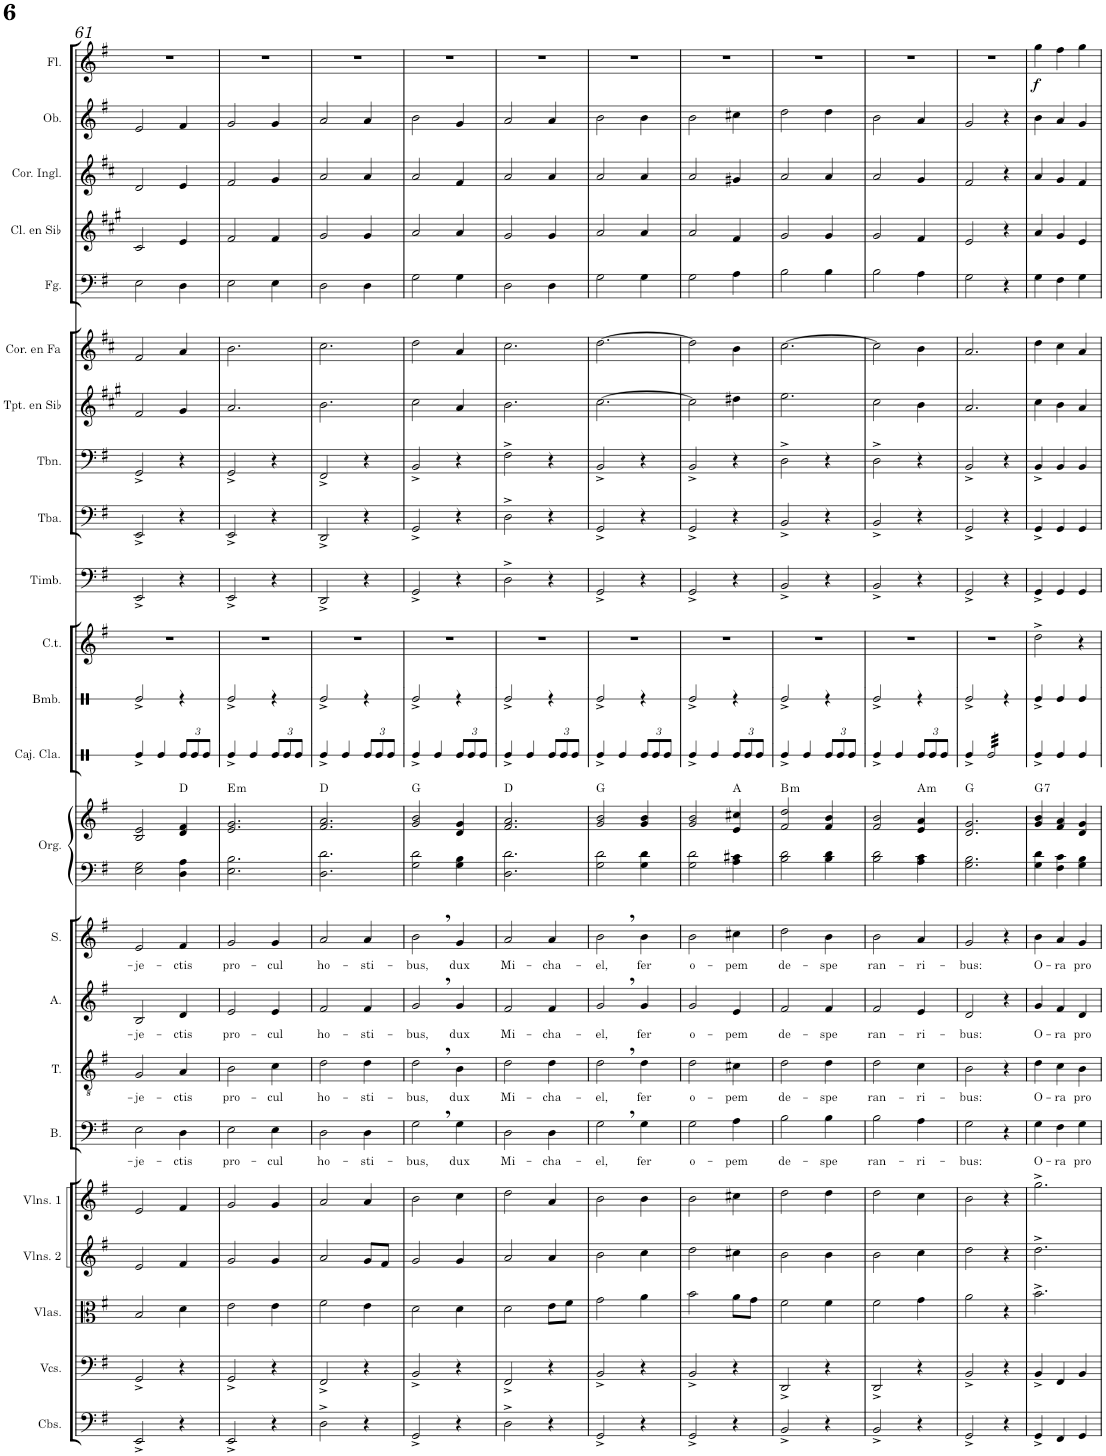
**kern	**kern	**kern	**kern	**kern	**kern	**text	**kern	**text	**kern	**text	**kern	**text	**kern	**kern	**harte	**kern	**kern	**kern	**kern	**kern	**kern	**kern	**kern	**kern	**kern	**kern	**kern	**kern	**dynam
*part23	*part22	*part21	*part20	*part19	*part18	*part18	*part17	*part17	*part16	*part16	*part15	*part15	*part14	*part14	*part14	*part13	*part12	*part11	*part10	*part9	*part8	*part7	*part6	*part5	*part4	*part3	*part2	*part1	*part1
*staff24	*staff23	*staff22	*staff21	*staff20	*staff19	*staff19	*staff18	*staff18	*staff17	*staff17	*staff16	*staff16	*staff15	*staff14	*	*staff13	*staff12	*staff11	*staff10	*staff9	*staff8	*staff7	*staff6	*staff5	*staff4	*staff3	*staff2	*staff1	*staff1
*I"Contrabajos	*I"Violonchelos	*I"Violas	*I"Violines 2	*I"Violines 1	*I"Bajo	*	*I"Tenor	*	*I"Alto	*	*I"Soprano	*	*I"Órgano	*	*	*I"Caja clara	*I"Bombo	*I"Campanas tubulares	*I"Timbales	*I"Tuba	*I"Trombón	*I"Trompeta en Sib	*I"Corno en Fa	*I"Fagot	*I"Clarinete en Sib	*I"Corno inglés	*I"Oboe	*I"Flauta	*
*I'Cbs.	*I'Vcs.	*I'Vlas.	*I'Vlns. 2	*I'Vlns. 1	*I'B.	*	*I'T.	*	*I'A.	*	*I'S.	*	*	*	*	*I'Caj. Cla.	*I'Bmb.	*I'C.t.	*I'Timb.	*I'Tba.	*I'Tbn.	*I'Tpt. en Sib	*I'Cor. en Fa	*I'Fg.	*I'Cl. en Sib	*I'Cor. Ingl.	*I'Ob.	*I'Fl.	*
!!LO:PB:g=z
*clefF4	*clefF4	*clefC3	*clefG2	*clefG2	*clefF4	*	*clefGv2	*	*clefG2	*	*clefG2	*	*clefF4	*clefG2	*	*clefX	*clefX	*clefG2	*clefF4	*clefF4	*clefF4	*clefG2	*clefG2	*clefF4	*clefG2	*clefG2	*clefG2	*clefG2	*
*Trd7c12	*	*	*	*	*	*	*	*	*	*	*	*	*	*	*	*	*	*	*	*	*	*Trd1c2	*Trd4c7	*	*Trd1c2	*Trd4c7	*	*	*
*k[f#]	*k[f#]	*k[f#]	*k[f#]	*k[f#]	*k[f#]	*	*k[f#]	*	*k[f#]	*	*k[f#]	*	*k[f#]	*k[f#]	*	*k[]	*k[]	*k[f#]	*k[f#]	*k[f#]	*k[f#]	*k[f#c#g#]	*k[f#c#]	*k[f#]	*k[f#c#g#]	*k[f#c#]	*k[f#]	*k[f#]	*
*M3/4	*M3/4	*M3/4	*M3/4	*M3/4	*M3/4	*	*M3/4	*	*M3/4	*	*M3/4	*	*M3/4	*M3/4	*	*M3/4	*M3/4	*M3/4	*M3/4	*M3/4	*M3/4	*M3/4	*M3/4	*M3/4	*M3/4	*M3/4	*M3/4	*M3/4	*
=61	=61	=61	=61	=61	=61	=61	=61	=61	=61	=61	=61	=61	=61	=61	=61	=61	=61	=61	=61	=61	=61	=61	=61	=61	=61	=61	=61	=61	=61
!	!	!	!	!	!	!LO:LY:b	!	!LO:LY:b	!	!LO:LY:b	!	!LO:LY:b	!	!	!	!	!	!	!	!	!	!	!	!	!	!	!	!	!
2EE^/	2GG^/	2B/	2e/	2e/	2E\	-je-	2G/	-je-	2B/	-je-	2e/	-je-	2E\ 2G\	2B/ 2e/	.	4Re^/	2Re^/	2.r	2EE^/	2EE^/	2GG^/	2f#/	2f#/	2E\	2c#/	2d/	2e/	2.r	.
.	.	.	.	.	.	.	.	.	.	.	.	.	.	.	.	4Re/	.	.	.	.	.	.	.	.	.	.	.	.	.
!	!	!	!	!	!	!LO:LY:b	!	!LO:LY:b	!	!LO:LY:b	!	!LO:LY:b	!	!	!	!	!	!	!	!	!	!	!	!	!	!	!	!	!
*	*	*	*	*	*	*	*	*	*	*	*	*	*	*	*	*Xbrackettup	*	*	*	*	*	*	*	*	*	*	*	*	*
4r	4r	4d\	4f#/	4f#/	4D\	-ctis	4A/	-ctis	4d/	-ctis	4f#/	-ctis	4D\ 4A\	4d/ 4f#/	D:maj	12Re/L	4r	.	4r	4r	4r	4g#/	4a/	4D\	4e/	4e/	4f#/	.	.
.	.	.	.	.	.	.	.	.	.	.	.	.	.	.	.	12Re/	.	.	.	.	.	.	.	.	.	.	.	.	.
.	.	.	.	.	.	.	.	.	.	.	.	.	.	.	.	12Re/J	.	.	.	.	.	.	.	.	.	.	.	.	.
=62	=62	=62	=62	=62	=62	=62	=62	=62	=62	=62	=62	=62	=62	=62	=62	=62	=62	=62	=62	=62	=62	=62	=62	=62	=62	=62	=62	=62	=62
!	!	!	!	!	!	!LO:LY:b	!	!LO:LY:b	!	!LO:LY:b	!	!LO:LY:b	!	!	!LO:H:kt=m	!	!	!	!	!	!	!	!	!	!	!	!	!	!
2EE^/	2GG^/	2e\	2g/	2g/	2E\	pro-	2B\	pro-	2e/	pro-	2g/	pro-	2.E\ 2.B\	2.e/ 2.g/	E:min	4Re^/	2Re^/	2.r	2EE^/	2EE^/	2GG^/	2.a/	2.b\	2E\	2f#/	2f#/	2g/	2.r	.
.	.	.	.	.	.	.	.	.	.	.	.	.	.	.	.	4Re/	.	.	.	.	.	.	.	.	.	.	.	.	.
!	!	!	!	!	!	!LO:LY:b	!	!LO:LY:b	!	!LO:LY:b	!	!LO:LY:b	!	!	!	!	!	!	!	!	!	!	!	!	!	!	!	!	!
4r	4r	4e\	4g/	4g/	4E\	-cul	4c\	-cul	4e/	-cul	4g/	-cul	.	.	.	12Re/L	4r	.	4r	4r	4r	.	.	4E\	4f#/	4g/	4g/	.	.
.	.	.	.	.	.	.	.	.	.	.	.	.	.	.	.	12Re/	.	.	.	.	.	.	.	.	.	.	.	.	.
.	.	.	.	.	.	.	.	.	.	.	.	.	.	.	.	12Re/J	.	.	.	.	.	.	.	.	.	.	.	.	.
=63	=63	=63	=63	=63	=63	=63	=63	=63	=63	=63	=63	=63	=63	=63	=63	=63	=63	=63	=63	=63	=63	=63	=63	=63	=63	=63	=63	=63	=63
!	!	!	!	!	!	!LO:LY:b	!	!LO:LY:b	!	!LO:LY:b	!	!LO:LY:b	!	!	!	!	!	!	!	!	!	!	!	!	!	!	!	!	!
2D^\	2FF#^/	2f#\	2a/	2a/	2D\	ho-	2d\	ho-	2f#/	ho-	2a/	ho-	2.D\ 2.d\	2.f#/ 2.a/	D:maj	4Re^/	2Re^/	2.r	2DD^/	2DD^/	2FF#^/	2.b\	2.cc#\	2D\	2g#/	2a/	2a/	2.r	.
.	.	.	.	.	.	.	.	.	.	.	.	.	.	.	.	4Re/	.	.	.	.	.	.	.	.	.	.	.	.	.
!	!	!	!	!	!	!LO:LY:b	!	!LO:LY:b	!	!LO:LY:b	!	!LO:LY:b	!	!	!	!	!	!	!	!	!	!	!	!	!	!	!	!	!
4r	4r	4e\	8g/L	4a/	4D\	-sti-	4d\	-sti-	4f#/	-sti-	4a/	-sti-	.	.	.	12Re/L	4r	.	4r	4r	4r	.	.	4D\	4g#/	4a/	4a/	.	.
.	.	.	.	.	.	.	.	.	.	.	.	.	.	.	.	12Re/	.	.	.	.	.	.	.	.	.	.	.	.	.
.	.	.	8f#/J	.	.	.	.	.	.	.	.	.	.	.	.	.	.	.	.	.	.	.	.	.	.	.	.	.	.
.	.	.	.	.	.	.	.	.	.	.	.	.	.	.	.	12Re/J	.	.	.	.	.	.	.	.	.	.	.	.	.
=64	=64	=64	=64	=64	=64	=64	=64	=64	=64	=64	=64	=64	=64	=64	=64	=64	=64	=64	=64	=64	=64	=64	=64	=64	=64	=64	=64	=64	=64
!	!	!	!	!	!	!LO:LY:b	!	!LO:LY:b	!	!LO:LY:b	!	!LO:LY:b	!	!	!	!	!	!	!	!	!	!	!	!	!	!	!	!	!
2GG^/	2BB^/	2d\	2g/	2b\	2G,\	-bus,	2d,\	-bus,	2g,/	-bus,	2b,\	-bus,	2G\ 2d\	2g/ 2b/	G:maj	4Re^/	2Re^/	2.r	2GG^/	2GG^/	2BB^/	2cc#\	2dd\	2G\	2a/	2a/	2b\	2.r	.
.	.	.	.	.	.	.	.	.	.	.	.	.	.	.	.	4Re/	.	.	.	.	.	.	.	.	.	.	.	.	.
!	!	!	!	!	!	!LO:LY:b	!	!LO:LY:b	!	!LO:LY:b	!	!LO:LY:b	!	!	!	!	!	!	!	!	!	!	!	!	!	!	!	!	!
4r	4r	4d\	4g/	4cc\	4G\	dux	4B\	dux	4g/	dux	4g/	dux	4G\ 4B\	4d/ 4g/	.	12Re/L	4r	.	4r	4r	4r	4a/	4a/	4G\	4a/	4f#/	4g/	.	.
.	.	.	.	.	.	.	.	.	.	.	.	.	.	.	.	12Re/	.	.	.	.	.	.	.	.	.	.	.	.	.
.	.	.	.	.	.	.	.	.	.	.	.	.	.	.	.	12Re/J	.	.	.	.	.	.	.	.	.	.	.	.	.
=65	=65	=65	=65	=65	=65	=65	=65	=65	=65	=65	=65	=65	=65	=65	=65	=65	=65	=65	=65	=65	=65	=65	=65	=65	=65	=65	=65	=65	=65
!	!	!	!	!	!	!LO:LY:b	!	!LO:LY:b	!	!LO:LY:b	!	!LO:LY:b	!	!	!	!	!	!	!	!	!	!	!	!	!	!	!	!	!
2D^\	2FF#^/	2d\	2a/	2dd\	2D\	Mi-	2d\	Mi-	2f#/	Mi-	2a/	Mi-	2.D\ 2.d\	2.f#/ 2.a/	D:maj	4Re^/	2Re^/	2.r	2D^\	2D^\	2F#^\	2.b\	2.cc#\	2D\	2g#/	2a/	2a/	2.r	.
.	.	.	.	.	.	.	.	.	.	.	.	.	.	.	.	4Re/	.	.	.	.	.	.	.	.	.	.	.	.	.
!	!	!	!	!	!	!LO:LY:b	!	!LO:LY:b	!	!LO:LY:b	!	!LO:LY:b	!	!	!	!	!	!	!	!	!	!	!	!	!	!	!	!	!
4r	4r	8e\L	4a/	4a/	4D\	-cha-	4d\	-cha-	4f#/	-cha-	4a/	-cha-	.	.	.	12Re/L	4r	.	4r	4r	4r	.	.	4D\	4g#/	4a/	4a/	.	.
.	.	.	.	.	.	.	.	.	.	.	.	.	.	.	.	12Re/	.	.	.	.	.	.	.	.	.	.	.	.	.
.	.	8f#\J	.	.	.	.	.	.	.	.	.	.	.	.	.	.	.	.	.	.	.	.	.	.	.	.	.	.	.
.	.	.	.	.	.	.	.	.	.	.	.	.	.	.	.	12Re/J	.	.	.	.	.	.	.	.	.	.	.	.	.
=66	=66	=66	=66	=66	=66	=66	=66	=66	=66	=66	=66	=66	=66	=66	=66	=66	=66	=66	=66	=66	=66	=66	=66	=66	=66	=66	=66	=66	=66
!	!	!	!	!	!	!LO:LY:b	!	!LO:LY:b	!	!LO:LY:b	!	!LO:LY:b	!	!	!	!	!	!	!	!	!	!	!	!	!	!	!	!	!
2GG^/	2BB^/	2g\	2b\	2b\	2G,\	-el,	2d,\	-el,	2g,/	-el,	2b,\	-el,	2G\ 2d\	2g/ 2b/	G:maj	4Re^/	2Re^/	2.r	2GG^/	2GG^/	2BB^/	[2.cc#\	[2.dd\	2G\	2a/	2a/	2b\	2.r	.
.	.	.	.	.	.	.	.	.	.	.	.	.	.	.	.	4Re/	.	.	.	.	.	.	.	.	.	.	.	.	.
!	!	!	!	!	!	!LO:LY:b	!	!LO:LY:b	!	!LO:LY:b	!	!LO:LY:b	!	!	!	!	!	!	!	!	!	!	!	!	!	!	!	!	!
4r	4r	4a\	4cc\	4b\	4G\	fer	4d\	fer	4g/	fer	4b\	fer	4G\ 4d\	4g/ 4b/	.	12Re/L	4r	.	4r	4r	4r	.	.	4G\	4a/	4a/	4b\	.	.
.	.	.	.	.	.	.	.	.	.	.	.	.	.	.	.	12Re/	.	.	.	.	.	.	.	.	.	.	.	.	.
.	.	.	.	.	.	.	.	.	.	.	.	.	.	.	.	12Re/J	.	.	.	.	.	.	.	.	.	.	.	.	.
=67	=67	=67	=67	=67	=67	=67	=67	=67	=67	=67	=67	=67	=67	=67	=67	=67	=67	=67	=67	=67	=67	=67	=67	=67	=67	=67	=67	=67	=67
!	!	!	!	!	!	!LO:LY:b	!	!LO:LY:b	!	!LO:LY:b	!	!LO:LY:b	!	!	!	!	!	!	!	!	!	!	!	!	!	!	!	!	!
2GG^/	2BB^/	2b\	2dd\	2b\	2G\	o-	2d\	o-	2g/	o-	2b\	o-	2G\ 2d\	2g/ 2b/	.	4Re^/	2Re^/	2.r	2GG^/	2GG^/	2BB^/	2cc#\]	2dd\]	2G\	2a/	2a/	2b\	2.r	.
.	.	.	.	.	.	.	.	.	.	.	.	.	.	.	.	4Re/	.	.	.	.	.	.	.	.	.	.	.	.	.
!	!	!	!	!	!	!LO:LY:b	!	!LO:LY:b	!	!LO:LY:b	!	!LO:LY:b	!	!	!	!	!	!	!	!	!	!	!	!	!	!	!	!	!
4r	4r	8a\L	4cc#X\	4cc#X\	4A\	-pem	4c#X\	-pem	4e/	-pem	4cc#X\	-pem	4A\ 4c#X\	4e/ 4cc#X/	A:maj	12Re/L	4r	.	4r	4r	4r	4dd#X\	4b\	4A\	4f#/	4g#X/	4cc#X\	.	.
.	.	.	.	.	.	.	.	.	.	.	.	.	.	.	.	12Re/	.	.	.	.	.	.	.	.	.	.	.	.	.
.	.	8g\J	.	.	.	.	.	.	.	.	.	.	.	.	.	.	.	.	.	.	.	.	.	.	.	.	.	.	.
.	.	.	.	.	.	.	.	.	.	.	.	.	.	.	.	12Re/J	.	.	.	.	.	.	.	.	.	.	.	.	.
=68	=68	=68	=68	=68	=68	=68	=68	=68	=68	=68	=68	=68	=68	=68	=68	=68	=68	=68	=68	=68	=68	=68	=68	=68	=68	=68	=68	=68	=68
!	!	!	!	!	!	!LO:LY:b	!	!LO:LY:b	!	!LO:LY:b	!	!LO:LY:b	!	!	!LO:H:kt=m	!	!	!	!	!	!	!	!	!	!	!	!	!	!
2BB^/	2DD^/	2f#\	2b\	2dd\	2B\	de-	2d\	de-	2f#/	de-	2dd\	de-	2B\ 2d\	2f#/ 2dd/	B:min	4Re^/	2Re^/	2.r	2BB^/	2BB^/	2D^\	2.ee\	[2.cc#\	2B\	2g#/	2a/	2dd\	2.r	.
.	.	.	.	.	.	.	.	.	.	.	.	.	.	.	.	4Re/	.	.	.	.	.	.	.	.	.	.	.	.	.
!	!	!	!	!	!	!LO:LY:b	!	!LO:LY:b	!	!LO:LY:b	!	!LO:LY:b	!	!	!	!	!	!	!	!	!	!	!	!	!	!	!	!	!
4r	4r	4f#\	4b\	4dd\	4B\	-spe	4d\	-spe	4f#/	-spe	4b\	-spe	4B\ 4d\	4f#/ 4b/	.	12Re/L	4r	.	4r	4r	4r	.	.	4B\	4g#/	4a/	4dd\	.	.
.	.	.	.	.	.	.	.	.	.	.	.	.	.	.	.	12Re/	.	.	.	.	.	.	.	.	.	.	.	.	.
.	.	.	.	.	.	.	.	.	.	.	.	.	.	.	.	12Re/J	.	.	.	.	.	.	.	.	.	.	.	.	.
=69	=69	=69	=69	=69	=69	=69	=69	=69	=69	=69	=69	=69	=69	=69	=69	=69	=69	=69	=69	=69	=69	=69	=69	=69	=69	=69	=69	=69	=69
!	!	!	!	!	!	!LO:LY:b	!	!LO:LY:b	!	!LO:LY:b	!	!LO:LY:b	!	!	!	!	!	!	!	!	!	!	!	!	!	!	!	!	!
2BB^/	2DD^/	2f#\	2b\	2dd\	2B\	ran-	2d\	ran-	2f#/	ran-	2b\	ran-	2B\ 2d\	2f#/ 2b/	.	4Re^/	2Re^/	2.r	2BB^/	2BB^/	2D^\	2cc#\	2cc#\]	2B\	2g#/	2a/	2b\	2.r	.
.	.	.	.	.	.	.	.	.	.	.	.	.	.	.	.	4Re/	.	.	.	.	.	.	.	.	.	.	.	.	.
!	!	!	!	!	!	!LO:LY:b	!	!LO:LY:b	!	!LO:LY:b	!	!LO:LY:b	!	!	!LO:H:kt=m	!	!	!	!	!	!	!	!	!	!	!	!	!	!
4r	4r	4g\	4cc\	4cc\	4A\	-ri-	4c\	-ri-	4e/	-ri-	4a/	-ri-	4A\ 4c\	4e/ 4a/	A:min	12Re/L	4r	.	4r	4r	4r	4b\	4b\	4A\	4f#/	4g/	4a/	.	.
.	.	.	.	.	.	.	.	.	.	.	.	.	.	.	.	12Re/	.	.	.	.	.	.	.	.	.	.	.	.	.
.	.	.	.	.	.	.	.	.	.	.	.	.	.	.	.	12Re/J	.	.	.	.	.	.	.	.	.	.	.	.	.
=70	=70	=70	=70	=70	=70	=70	=70	=70	=70	=70	=70	=70	=70	=70	=70	=70	=70	=70	=70	=70	=70	=70	=70	=70	=70	=70	=70	=70	=70
!	!	!	!	!	!	!LO:LY:b	!	!LO:LY:b	!	!LO:LY:b	!	!LO:LY:b	!	!	!	!	!	!	!	!	!	!	!	!	!	!	!	!	!
2GG^/	2BB^/	2a\	2dd\	2b\	2G\	-bus:	2B\	-bus:	2d/	-bus:	2g/	-bus:	2.G\ 2.B\	2.d/ 2.g/	G:maj	4Re^/	2Re^/	2.r	2GG^/	2GG^/	2BB^/	2.a/	2.a/	2G\	2e/	2f#/	2g/	2.r	.
*	*	*	*	*	*	*	*	*	*	*	*	*	*	*	*	*tremolo	*	*	*	*	*	*	*	*	*	*	*	*	*
.	.	.	.	.	.	.	.	.	.	.	.	.	.	.	.	32Re/LLL	.	.	.	.	.	.	.	.	.	.	.	.	.
.	.	.	.	.	.	.	.	.	.	.	.	.	.	.	.	32Re/	.	.	.	.	.	.	.	.	.	.	.	.	.
.	.	.	.	.	.	.	.	.	.	.	.	.	.	.	.	32Re/	.	.	.	.	.	.	.	.	.	.	.	.	.
.	.	.	.	.	.	.	.	.	.	.	.	.	.	.	.	32Re/	.	.	.	.	.	.	.	.	.	.	.	.	.
.	.	.	.	.	.	.	.	.	.	.	.	.	.	.	.	32Re/	.	.	.	.	.	.	.	.	.	.	.	.	.
.	.	.	.	.	.	.	.	.	.	.	.	.	.	.	.	32Re/	.	.	.	.	.	.	.	.	.	.	.	.	.
.	.	.	.	.	.	.	.	.	.	.	.	.	.	.	.	32Re/	.	.	.	.	.	.	.	.	.	.	.	.	.
.	.	.	.	.	.	.	.	.	.	.	.	.	.	.	.	32Re/	.	.	.	.	.	.	.	.	.	.	.	.	.
4r	4r	4r	4r	4r	4r	.	4r	.	4r	.	4r	.	.	.	.	32Re/	4r	.	4r	4r	4r	.	.	4r	4r	4r	4r	.	.
.	.	.	.	.	.	.	.	.	.	.	.	.	.	.	.	32Re/	.	.	.	.	.	.	.	.	.	.	.	.	.
.	.	.	.	.	.	.	.	.	.	.	.	.	.	.	.	32Re/	.	.	.	.	.	.	.	.	.	.	.	.	.
.	.	.	.	.	.	.	.	.	.	.	.	.	.	.	.	32Re/	.	.	.	.	.	.	.	.	.	.	.	.	.
.	.	.	.	.	.	.	.	.	.	.	.	.	.	.	.	32Re/	.	.	.	.	.	.	.	.	.	.	.	.	.
.	.	.	.	.	.	.	.	.	.	.	.	.	.	.	.	32Re/	.	.	.	.	.	.	.	.	.	.	.	.	.
.	.	.	.	.	.	.	.	.	.	.	.	.	.	.	.	32Re/	.	.	.	.	.	.	.	.	.	.	.	.	.
.	.	.	.	.	.	.	.	.	.	.	.	.	.	.	.	32Re/JJJ	.	.	.	.	.	.	.	.	.	.	.	.	.
*	*	*	*	*	*	*	*	*	*	*	*	*	*	*	*	*Xtremolo	*	*	*	*	*	*	*	*	*	*	*	*	*
=71	=71	=71	=71	=71	=71	=71	=71	=71	=71	=71	=71	=71	=71	=71	=71	=71	=71	=71	=71	=71	=71	=71	=71	=71	=71	=71	=71	=71	=71
!	!	!	!	!	!	!LO:LY:b	!	!LO:LY:b	!	!LO:LY:b	!	!LO:LY:b	!	!	!LO:H:kt=7	!	!	!	!	!	!	!	!	!	!	!	!	!	!LO:DY:b
4GG^/	4BB^/	2.b^\	2.dd^\	2.gg^\	4G\	O-	4d\	O-	4g/	O-	4b\	O-	4G\ 4d\	4g/ 4b/	G:7	4Re^/	4Re^/	2dd^\	4GG^/	4GG^/	4BB^/	4cc#\	4dd\	4G\	4a/	4a/	4b\	4gg\	f
!	!	!	!	!	!	!LO:LY:b	!	!LO:LY:b	!	!LO:LY:b	!	!LO:LY:b	!	!	!	!	!	!	!	!	!	!	!	!	!	!	!	!	!
4FF#/	4FF#/	.	.	.	4F#\	-ra	4c\	-ra	4f#/	-ra	4a/	-ra	4F#\ 4c\	4f#/ 4a/	.	4Re/	4Re/	.	4GG/	4GG/	4BB/	4b\	4cc#\	4F#\	4g#/	4g/	4a/	4ff#\	.
!	!	!	!	!	!	!LO:LY:b	!	!LO:LY:b	!	!LO:LY:b	!	!LO:LY:b	!	!	!	!	!	!	!	!	!	!	!	!	!	!	!	!	!
4GG/	4BB/	.	.	.	4G\	pro	4B\	pro	4d/	pro	4g/	pro	4G\ 4B\	4d/ 4g/	.	4Re/	4Re/	4r	4GG/	4GG/	4BB/	4a/	4a/	4G\	4e/	4f#/	4g/	4gg\	.
=	=	=	=	=	=	=	=	=	=	=	=	=	=	=	=	=	=	=	=	=	=	=	=	=	=	=	=	=	=
*-	*-	*-	*-	*-	*-	*-	*-	*-	*-	*-	*-	*-	*-	*-	*-	*-	*-	*-	*-	*-	*-	*-	*-	*-	*-	*-	*-	*-	*-
